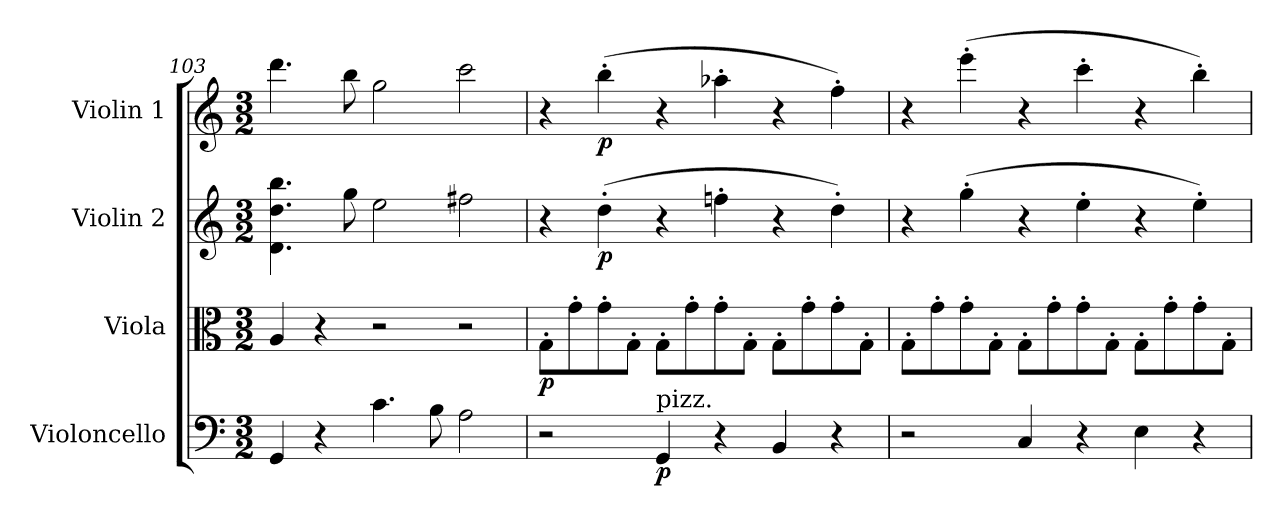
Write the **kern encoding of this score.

**kern	**dynam	**kern	**dynam	**kern	**dynam	**kern	**dynam
*part4	*part4	*part3	*part3	*part2	*part2	*part1	*part1
*staff4	*staff4	*staff3	*staff3	*staff2	*staff2	*staff1	*staff1
*I"Violoncello	*	*I"Viola	*	*I"Violin 2	*	*I"Violin 1	*
*I'Vc	*	*I'Vla	*	*I'Vln	*	*I'Vln	*
*clefF4	*	*clefC3	*	*clefG2	*	*clefG2	*
*k[]	*	*k[]	*	*k[]	*	*k[]	*
*M3/2	*	*M3/2	*	*M3/2	*	*M3/2	*
=103	=103	=103	=103	=103	=103	=103	=103
4GG/	.	4A/	.	4.d\ 4.dd\ 4.bb\	.	4.ddd\	.
4r	.	4r	.	.	.	.	.
.	.	.	.	8gg\	.	8bb\	.
4.c\	.	2r	.	2ee\	.	2gg\	.
8B\	.	.	.	.	.	.	.
2A\	.	2r	.	2ff#X\	.	2ccc\	.
=104	=104	=104	=104	=104	=104	=104	=104
!	!	!	!LO:DY:b	!	!	!	!
2r	.	8G'\L	p	4r	.	4r	.
.	.	8g'\	.	.	.	.	.
!	!	!	!	!	!LO:DY:b	!	!LO:DY:b
.	.	8g'\	.	(4dd'\	p	(4bb'\	p
.	.	8G'\J	.	.	.	.	.
!LO:TX:a:t=pizz.	!	!	!	!	!	!	!
!	!LO:DY:b	!	!	!	!	!	!
4GG/	p	8G'\L	.	4r	.	4r	.
.	.	8g'\	.	.	.	.	.
4r	.	8g'\	.	4ffn'\	.	4aa-X'\	.
.	.	8G'\J	.	.	.	.	.
4BB/	.	8G'\L	.	4r	.	4r	.
.	.	8g'\	.	.	.	.	.
4r	.	8g'\	.	4dd'\)	.	4ff'\)	.
.	.	8G'\J	.	.	.	.	.
=105	=105	=105	=105	=105	=105	=105	=105
2r	.	8G'\L	.	4r	.	4r	.
.	.	8g'\	.	.	.	.	.
.	.	8g'\	.	(4gg'\	.	(4eee'\	.
.	.	8G'\J	.	.	.	.	.
4C/	.	8G'\L	.	4r	.	4r	.
.	.	8g'\	.	.	.	.	.
4r	.	8g'\	.	4ee'\	.	4ccc'\	.
.	.	8G'\J	.	.	.	.	.
4E\	.	8G'\L	.	4r	.	4r	.
.	.	8g'\	.	.	.	.	.
4r	.	8g'\	.	4ee'\)	.	4bb'\)	.
.	.	8G'\J	.	.	.	.	.
=	=	=	=	=	=	=	=
*-	*-	*-	*-	*-	*-	*-	*-
